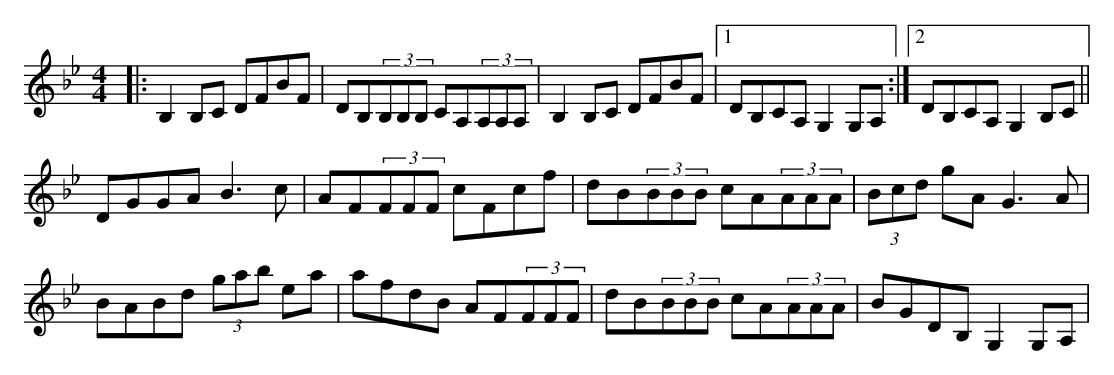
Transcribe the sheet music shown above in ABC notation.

X:1
M:4/4
K:Gmin
|:B,2B,C DFBF|DB,(3B,B,B, CA,(3A,A,A,|B,2B,C DFBF|1 DB,CA, G,2G,A,:|2 DB,CA, G,2B,C||
DGGA B3c|AF(3FFF cFcf|dB(3BBB cA(3AAA|(3Bcd gA G3A|
BABd (3gab ea|afdB AF(3FFF|dB(3BBB cA(3AAA|BGDB, G,2G,A,|
